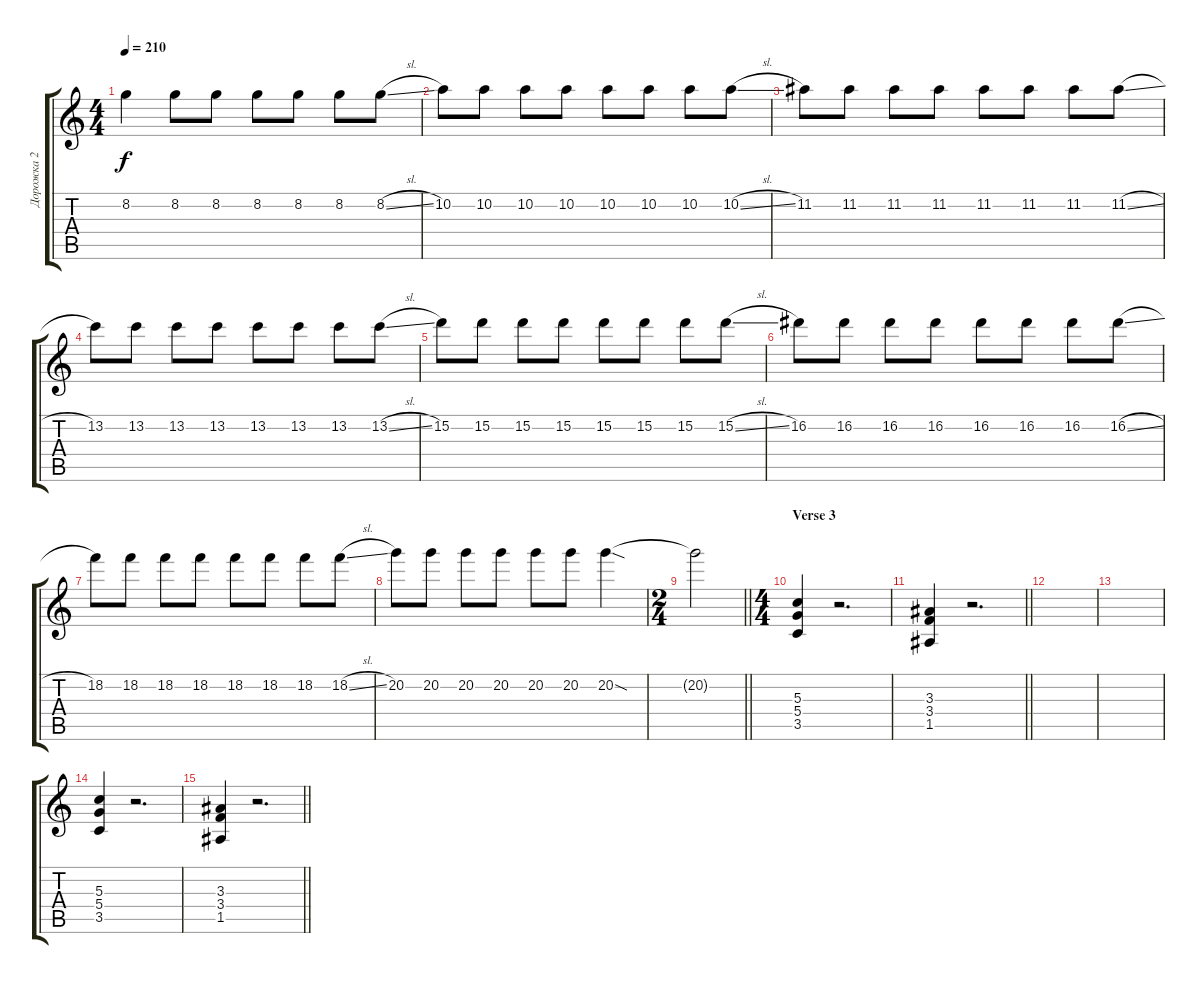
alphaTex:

\track ("Дорожка 2" "Дорожка 2") {instrument distortionguitar}
\staff {score tabs}
\tuning (E4 B3 G3 D3 A2 D2) {hide}
\ts (4 4)
\tempo 210
\clef g2
\ks c
8.2.4{dy f} 8.2.8 8.2.8 8.2.8 8.2.8 8.2.8 8.2{sl}.8 |
10.2.8 10.2.8 10.2.8 10.2.8 10.2.8 10.2.8 10.2.8 10.2{sl}.8 |
11.2.8 11.2.8 11.2.8 11.2.8 11.2.8 11.2.8 11.2.8 11.2{sl}.8 |
13.2.8 13.2.8 13.2.8 13.2.8 13.2.8 13.2.8 13.2.8 13.2{sl}.8 |
15.2.8 15.2.8 15.2.8 15.2.8 15.2.8 15.2.8 15.2.8 15.2{sl}.8 |
16.2.8 16.2.8 16.2.8 16.2.8 16.2.8 16.2.8 16.2.8 16.2{sl}.8 |
18.2.8 18.2.8 18.2.8 18.2.8 18.2.8 18.2.8 18.2.8 18.2{sl}.8 |
20.2.8 20.2.8 20.2.8 20.2.8 20.2.8 20.2.8 20.2{sod}.4 |
\ts (2 4)
\barLineRight lightlight
20.2{t}.2 |
\ts (4 4)
\section ("" "Verse 3")
(5.3 5.4 3.5).4 r.2{d} |
\barLineRight lightlight
(3.3 3.4 1.5).4 r.2{d} |
|
|
(5.3 5.4 3.5).4 r.2{d} |
\barLineRight lightlight
(3.3 3.4 1.5).4 r.2{d}
